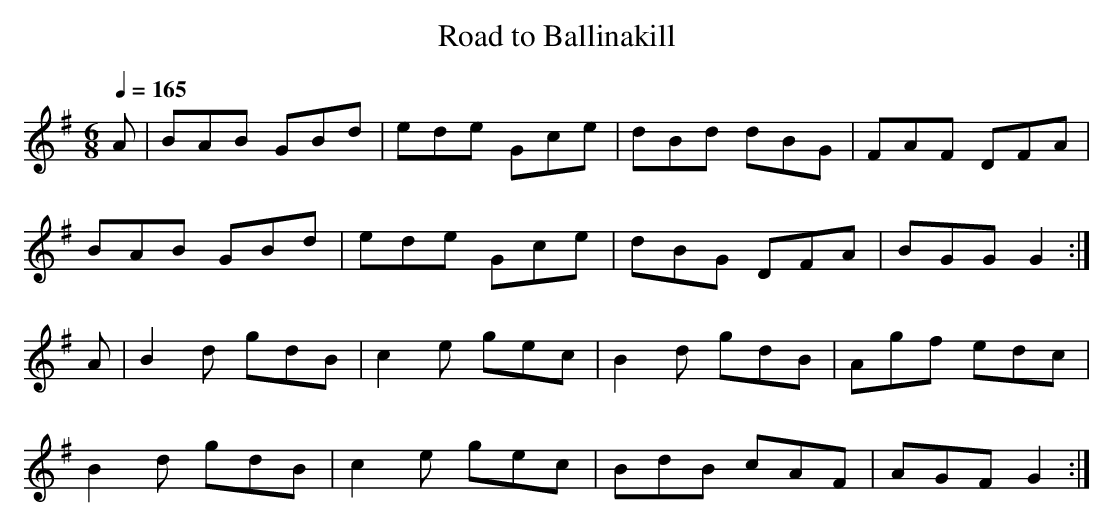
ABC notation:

X:1
T: Road to Ballinakill
M: 6/8
Q: 1/4=165
L: 1/8
K: G
A | BAB GBd | ede Gce | dBd dBG | FAF DFA |
BAB GBd | ede Gce | dBG DFA | BGG G2 :|
A | B2 d gdB | c2 e gec | B2 d gdB | Agf edc |
B2 d gdB | c2 e gec | BdB cAF | AGF G2 :|
